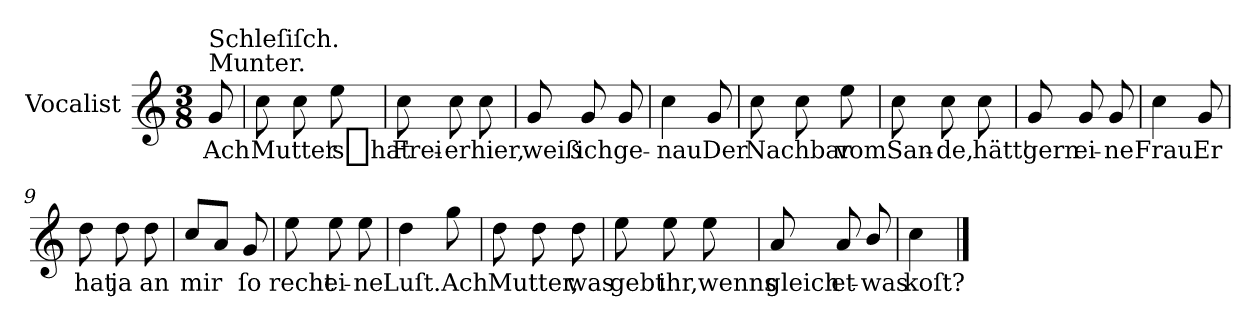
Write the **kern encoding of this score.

**kern	**text
*part1	*part1
*staff1	*staff1
*I"Vocalist	*
*k[]	*
*C:	*
*M3/8	*
=	=
!LO:TX:a:t=Munter.	!
!LO:TX:a:t=Schleſiſch.	!
8g	Ach
=1	=1
8cc	Mutter
8cc	.
8ee	's_hat
=2	=2
8cc	Frei-
8cc	-er
8cc	hier,
=3	=3
8g	weiß
8g	ich
8g	ge-
=4	=4
4cc	-nau
8g	Der
=5	=5
8cc	Nachbar
8cc	.
8ee	vom
=6	=6
8cc	San-
8cc	-de,
8cc	hätt'
=7	=7
8g	gern
8g	ei-
8g	-ne
=8	=8
4cc	Frau.
8g	Er
=9	=9
8dd	hat
8dd	ja
8dd	an
=10	=10
8cc/L	mir
8aJ	.
8g	ſo
=11	=11
8ee	recht
8ee	ei-
8ee	-ne
=12	=12
4dd	Luſt.
8gg	Ach
=13	=13
8dd	Mutter,
8dd	.
8dd	was
=14	=14
8ee	gebt
8ee	ihr,
8ee	wenns
=15	=15
8a	gleich
8a	et-
8b/	-was
=16	=16
4cc	koſt?
==	==
*-	*-
